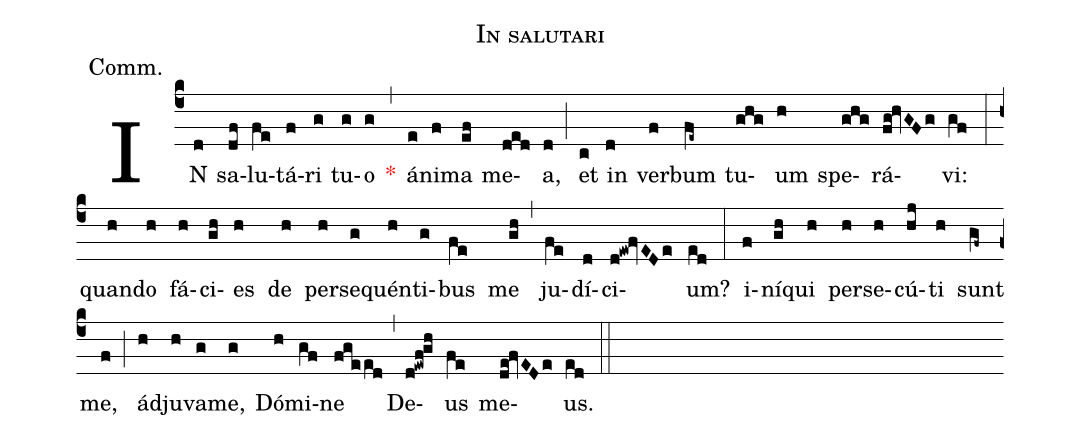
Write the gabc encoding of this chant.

name:In salutari;
annotation:Comm.;
mode:I.;
office-part:Communion;
%%
(c4) IN(d) sa(df)lu(fe)tá(f)ri(g) tu(g)o(g) <v>\red{*}</v>(,) á(e)ni(f)ma(ef) me(ded)a,(d) (;) et(c) in(d) ver(f)bum(fe~) tu(ghg)um(h) spe(ghg)rá(fg!hvGFg)vi:(gf) (:) quan(h)do(h) fá(h)ci(gh)es(h) de(h) per(h)se(g)quén(h)ti(g)bus(fe) me(gh) (,) ju(fe)dí(d)ci(d!ew!fvEDe)um?(ed) (:) i(f)ní(gh)qui(h) per(h)se(h)cú(hj)ti(h) sunt(gf~) me,(f) (;) ád(h)ju(h)va(g)me,(g) Dó(h)mi(gf)ne(fgeed) (,) De(d!ewf!gh)us(fe) me(de!fvEDe)us.(ed) (::)
